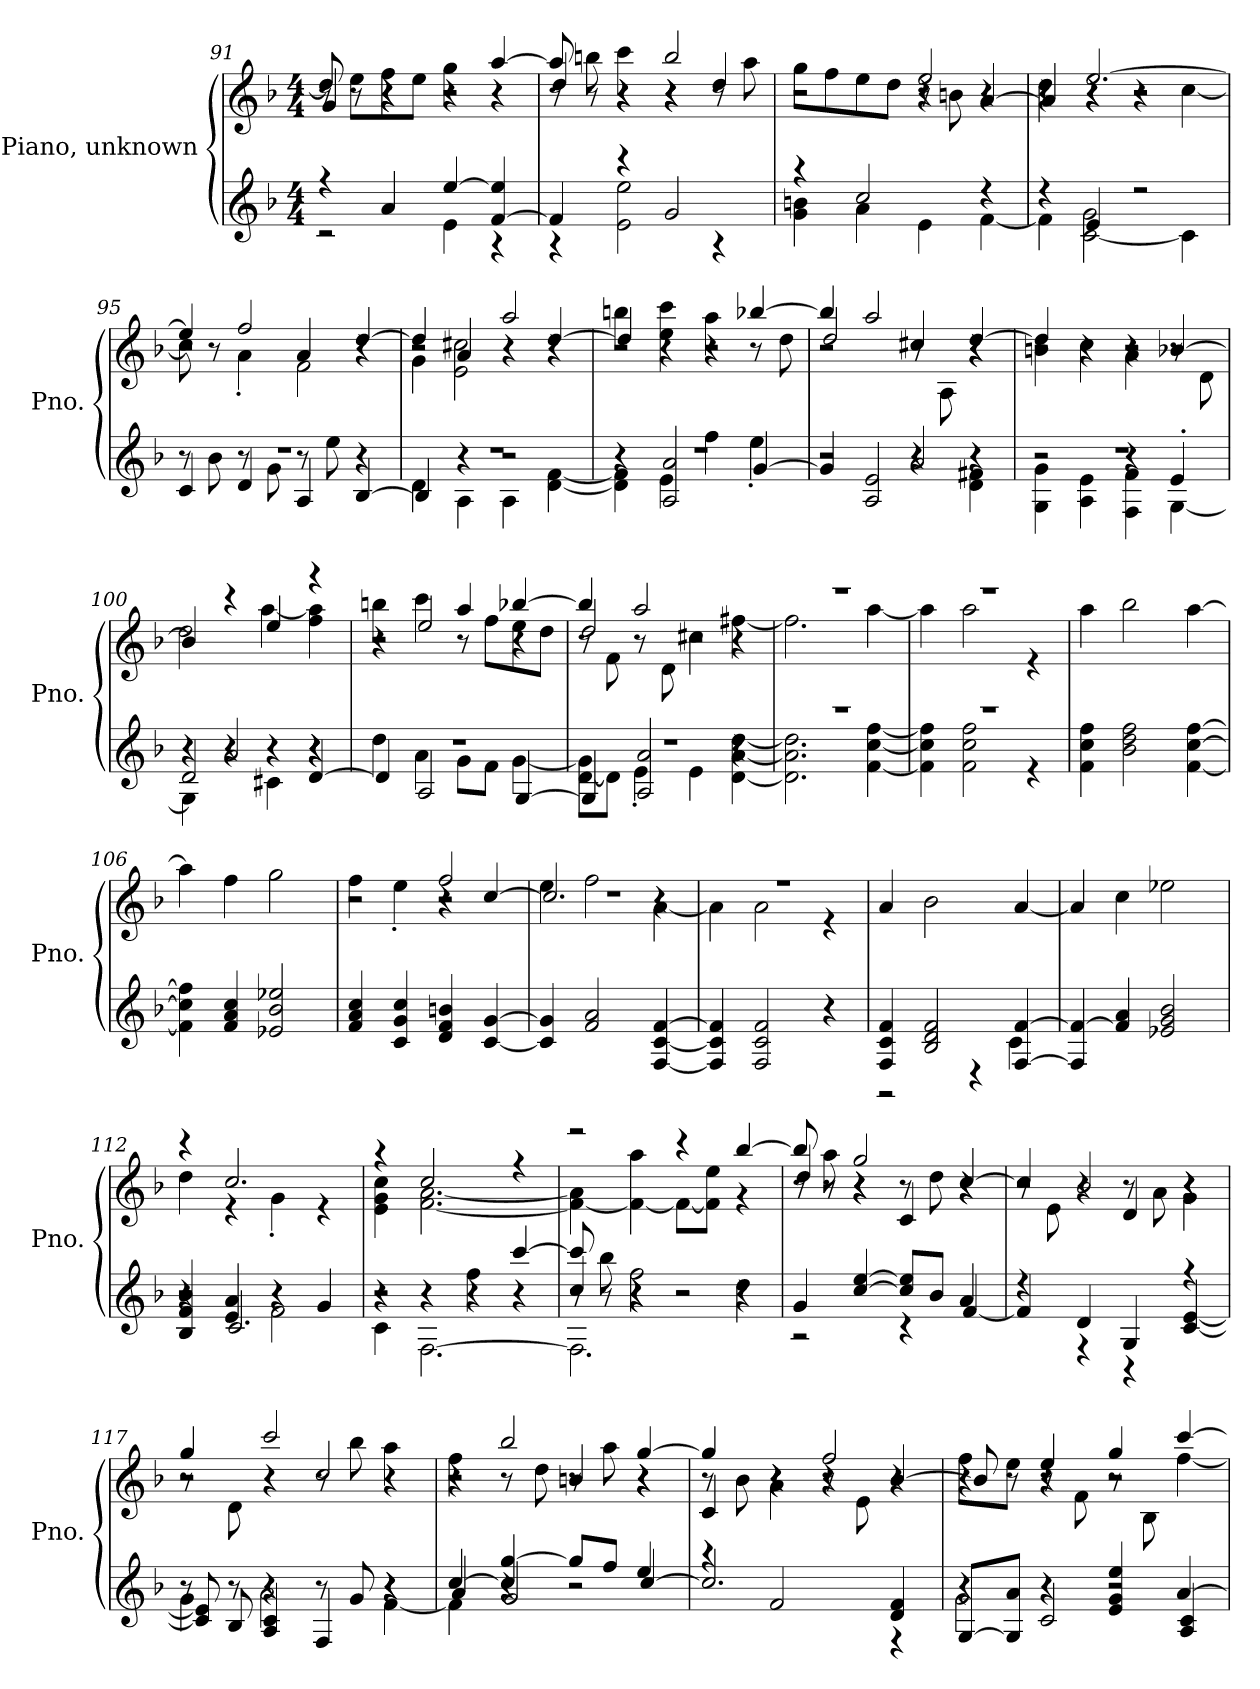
**kern	**kern
*part1	*part1
*staff2	*staff1
*I"Piano, unknown	*
*I'Pno.	*
*clefG2	*clefG2
*k[b-]	*k[b-]
*M4/4	*M4/4
=91	=91
*^	*^
*	*	*	*^
4r	2r	8dd/]	8r	4g/
.	.	8r	8ee\L	.
4a/	.	4r	8ff\	4r
.	.	.	8ee\J	.
[4ee/	4e\	4r	4gg\	2r
[4f/ 4ee/]	4r	[4aa/	4r	.
=92	=92	=92	=92	=92
4f/]	4r	8aa/]	8r	4dd/
.	.	8r	8bbn\	.
4r	2e\ 2ee\	4r	4ccc\	4r
2g/	.	2bb/	4r	4r
.	4r	.	8r	4dd/
.	.	.	8aa\	.
!!LO:LB:g=z	!!	!!
=93	=93	=93	=93	=93
4r	4g\ 4bn\	2r	8gg\L	2r
.	.	.	8ff\	.
2cc/	4a\	.	8ee\	.
.	.	.	8dd\J	.
.	4e\	2ee/	8r	4r
.	.	.	8bn\	.
4r	[4f\	.	4r	[4a/
=94	=94	=94	=94	=94
4r	4f\]	4r	4dd\	4a/]
4e/	[2c\ 2g\	[2.ee/	4r	4r
2r	.	.	4r	2r
.	4c\]	.	[4cc\	.
=95	=95	=95	=95	=95
*	*^	*	*	*
1r	8r	4c/	4ee/]	8cc\]	2r
.	8b-\	.	.	8r	.
.	8r	4d/	2ff/	4a'\	.
.	8g\	.	.	.	.
.	8r	4A/	.	2f\	4a/
.	8ee\	.	.	.	.
.	4r	[4B-/	[4dd/	.	4r
=96	=96	=96	=96	=96	=96
1r	4d\	4B-/]	4dd/]	4g\	2r
.	4A\	4r	4a/	2e\ 2cc#X\	.
.	4A\	2r	2aa/	.	4r
.	[4d\ [4f\	.	.	4r	[4dd/
=97	=97	=97	=97	=97	=97
1r	4d\] 4f\]	4r	2r	4bbn\	4dd/]
.	4e\	2A/ 2a/	.	4ee\ 4ccc\	4r
.	4ff\	.	4r	4aa\	2r
.	4ee'\	[4g/	[4bb-X/	8r	.
.	.	.	.	8dd\	.
!!LO:PB:g=z	!!	!!
=98	=98	=98	=98	=98	=98
2r	2r	4g/]	4bb-/]	2r	2dd/
.	.	2A/ 2e/	2aa/	.	.
2a/	4r	.	.	8r	4cc#X/
.	.	.	.	8A\	.
.	4d\ 4f#X\	4r	4r	4r	[4dd/
=99	=99	=99	=99	=99	=99
1r	4G\ 4g\	2r	2r	4bn\	4dd/]
.	4A\ 4e\	.	.	4cc\	4r
.	4F\ 4f\	4r	4r	4a\	2r
.	[4G\	4e'/	[4b-X/	8r	.
.	.	.	.	8d\	.
*	*	*	*	*v	*v
=100	=100	=100	=100	=100
4r	4G\]	2d/	4b-/]	2dd\
2a/	4r	.	4r	.
.	4c#X\	4r	4ee/	[4aa\
4r	4r	[4d/	4r	4ff\ 4aa\]
=101	=101	=101	=101	=101
*	*	*	*	*^
1r	4dd\	4d/]	2r	4bbn\	4r
.	4a\	2A/	.	4ccc\	2ee/
.	8g\L	.	4aa/	8r	.
.	8f\J	.	.	8ff\L	.
.	[4g\	[4G/	[4bb-X/	8ee\	4r
.	.	.	.	8dd\J	.
=102	=102	=102	=102	=102	=102
1r	[8d\ 8g\]L	4G/]	4bb-/]	8r	2dd/
.	8d\J]	.	.	8f\	.
.	4e'\	2A/ 2a/	2aa/	8r	.
.	.	.	.	8d\	.
.	4e\	.	.	4cc#X\	2r
.	[4d\ [4a\ [4dd\	4r	4r	[4ff#X\	.
*	*v	*v	*	*	*
*	*	*	*v	*v
=103	=103	=103	=103
1r	2.d\] 2.a\] 2.dd\]	1r	2.ff#\]
.	[4f\ [4cc\ [4ff\	.	[4aa\
!!LO:LB:g=z	!!
=104	=104	=104	=104
1r	4f\] 4cc\] 4ff\]	1r	4aa\]
.	2f\ 2cc\ 2ff\	.	2aa\
.	4r	.	4r
*v	*v	*	*
*	*v	*v
=105	=105
4f\ 4cc\ 4ff\	4aa\
2b-\ 2dd\ 2ff\	2bb-\
[4f\ [4cc\ [4ff\	[4aa\
=106	=106
4f\] 4cc\] 4ff\]	4aa\]
4f/ 4a/ 4cc/	4ff\
2e-X/ 2b-/ 2ee-X/	2gg\
=107	=107
*	*^
*	*	*^
4f/ 4a/ 4cc/	2r	4ff\	2r
4c/ 4g/ 4cc/	.	4ee'\	.
4d/ 4f/ 4bn/	2ff/	2r	4r
[4c/ [4g/	.	.	[4cc/
=108	=108	=108	=108
4c/] 4g/]	1r	4ee\	2.cc/]
2f/ 2a/	.	2ff\	.
[4F/ [4c/ [4f/	.	[4a\	4r
*	*	*v	*v
=109	=109	=109
4F/] 4c/] 4f/]	1r	4a\]
2F/ 2c/ 2f/	.	2a\
4r	.	4r
*	*v	*v
=110	=110
*^	*
4F/ 4c/ 4f/	2r	4a/
2B-/ 2d/ 2f/	.	2b-\
.	4r	.
[4F/ [4f/	4c\	[4a/
*v	*v	*
=111	=111
4F/] 4f/_	4a/]
4f/] 4a/	4cc\
2e-X/ 2g/ 2b-/	2ee-X\
!!LO:LB:g=z
=112	=112
*^	*^
*	*^	*	*
4B-/ 4f/ 4b-/	2r	4r	4r	4dd\
4e/ 4a/	.	2.c/	2.cc/	4r
4r	2f\	.	.	4g'\
4g/	.	.	.	4r
=113	=113	=113	=113	=113
2r	4c\	4r	4r	4e\ 4g\ 4cc\
.	4r	[2.F\	2cc/	[2.f\ [2.a\
4r	4ff\	.	.	.
[4ccc/	4r	.	4r	.
=114	=114	=114	=114	=114
*	*	*^	*	*
8ccc/]	8r	4cc/	2.F\]	2r	4f\_ 4a\]
8r	8bb-\	.	.	.	.
4r	2ff\	4r	.	.	4f\_ 4aa\
2r	.	2r	.	4r	8f\L_
.	.	.	.	.	8f\] 8ee\J
.	4dd\	.	4r	[4bb-/	4r
*	*v	*v	*v	*	*
=115	=115	=115	=115
*	*	*	*^
4g/	2r	8bb-/]	8r	4dd/
.	.	8r	8aa\	.
[4cc/ [4ee/	.	2gg/	4r	4r
8cc/] 8ee/]L	4r	.	8r	4c/
8b-/J	.	.	8dd\	.
4a/	[4f/	[4cc/	4r	4r
=116	=116	=116	=116	=116
4r	4f/]	4cc/]	8r	2r
.	.	.	8e\	.
4d/	4r	2b-/	4r	.
4G/	4r	.	8r	4d/
.	.	.	8a\	.
4r	[4c/ [4e/	4r	4g\	4r
!!LO:LB:g=z	!!	!!
=117	=117	=117	=117	=117
*	*^	*	*	*
8r	4g\	8c/] 8e/]	4gg/	8r	2r
8B-/	.	8r	.	8d\	.
4A/ 4c/	2a\	4r	2ccc/	4r	.
8r	.	4F/	.	8r	2cc/
8g/	.	.	.	8bb-\	.
4r	[4f\	4r	4r	4aa\	.
=118	=118	=118	=118	=118	=118
[4cc/	4f\]	4a/	4r	4ff\	2r
4cc/] [4gg/	4r	2g/	2bb-/	8r	.
.	.	.	.	8dd\	.
8gg/L]	2r	.	.	8r	4bn/
8ff/J	.	.	.	8aa\	.
4ee/	.	[4cc/	[4gg/	4r	4r
*	*v	*v	*	*	*
=119	=119	=119	=119	=119
4r	2.cc/]	4gg/]	8r	4c/
.	.	.	8b-\	.
2f/	.	4r	4a\	4r
.	.	2ff/	8r	4r
.	.	.	8e\	.
4d/ 4f/	4r	.	4r	[4b-/
=120	=120	=120	=120	=120
*	*^	*	*	*
[8G/L	2g\	4r	4r	8ff\L	8b-/]
8G/] 8a/J	.	.	.	8ee\J	8r
4r	.	2c/	4ee/	8r	4r
.	.	.	.	8f\	.
4e/ 4g/ 4ee/	2r	.	4gg/	8r	2r
.	.	.	.	8B-\	.
[4a/	.	4A/ 4c/	[4ccc/	[4ff\	.
*v	*v	*v	*	*	*
*	*v	*v	*v
=	=
*-	*-
